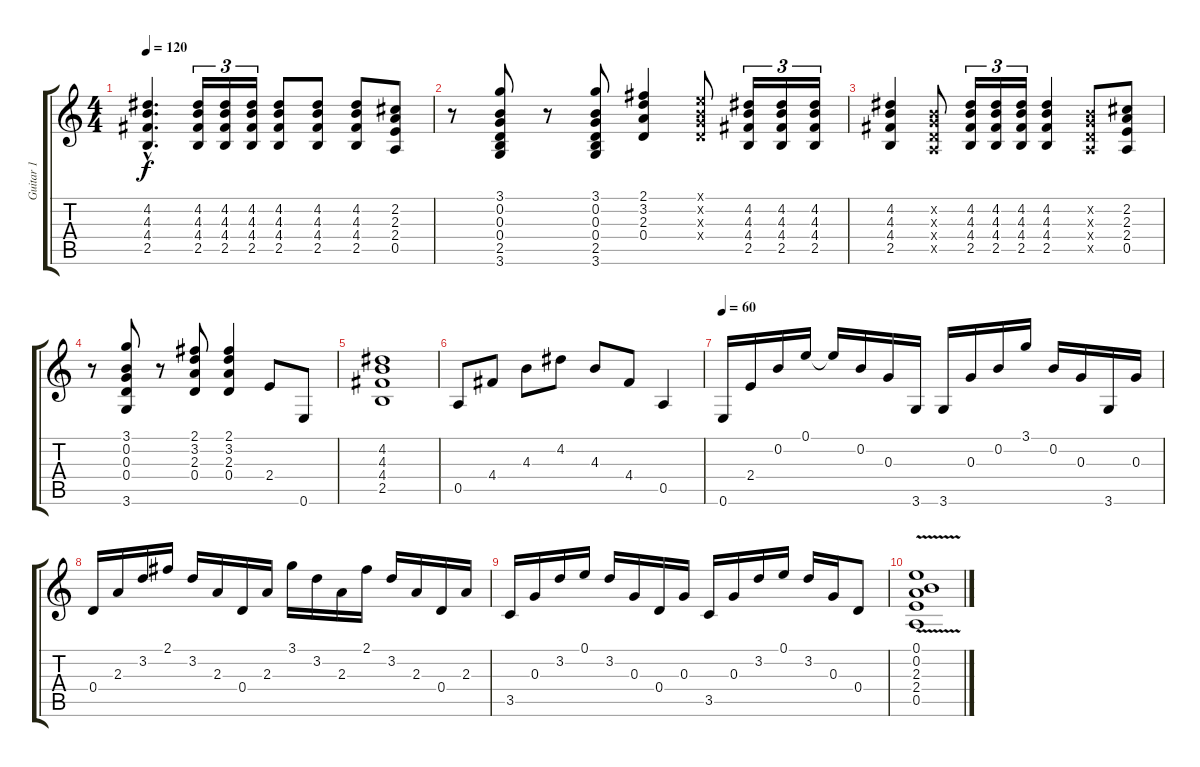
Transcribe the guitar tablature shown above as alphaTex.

\track ("Guitar 1" "Guitar 1") {instrument acousticguitarnylon}
\staff {score tabs}
\tuning (E4 B3 G3 D3 A2 E2) {hide}
\ts (4 4)
\tempo 120
\clef g2
\ks c
(4.2{hac} 4.3{hac} 4.4{hac} 2.5{hac}).4{d dy f} (4.2 4.3 4.4 2.5).16{tu (3 2)} (4.2 4.3 4.4 2.5).16{tu (3 2)} (4.2 4.3 4.4 2.5).16{tu (3 2)} (4.2 4.3 4.4 2.5).8 (4.2 4.3 4.4 2.5).8 (4.2 4.3 4.4 2.5).8 (2.2 2.3 2.4 0.5).8 |
r.8 (3.1 0.2 0.3 0.4 2.5 3.6).8 r.8 (3.1 0.2 0.3 0.4 2.5 3.6).8 (2.1 3.2 2.3 0.4).4 (0.1{x} 0.2{x} 0.3{x} 0.4{x}).8 (4.2 4.3 4.4 2.5).16{tu (3 2)} (4.2 4.3 4.4 2.5).16{tu (3 2)} (4.2 4.3 4.4 2.5).16{tu (3 2)} |
(4.2 4.3 4.4 2.5).4 (0.2{x} 0.3{x} 0.4{x} 0.5{x}).8 (4.2 4.3 4.4 2.5).16{tu (3 2)} (4.2 4.3 4.4 2.5).16{tu (3 2)} (4.2 4.3 4.4 2.5).16{tu (3 2)} (4.2 4.3 4.4 2.5).4 (0.2{x} 0.3{x} 0.4{x} 0.5{x}).8 (2.2 2.3 2.4 0.5).8 |
r.8 (3.1 0.2 0.3 0.4 3.6).8 r.8 (2.1 3.2 2.3 0.4).8 (2.1 3.2 2.3 0.4).4 2.4.8 0.6.8 |
(4.2 4.3 4.4 2.5).1 |
0.5.8 4.4.8 4.3.8 4.2.8 4.3.8 4.4.8 0.5.4 |
\tempo 60
0.6.16 2.4.16 0.2.16 0.1.16 0.1{t}.16 0.2.16 0.3.16 3.6.16 3.6.16 0.3.16 0.2.16 3.1.16 0.2.16 0.3.16 3.6.16 0.3.16 |
0.4.16 2.3.16 3.2.16 2.1.16 3.2.16 2.3.16 0.4.16 2.3.16 3.1.16 3.2.16 2.3.16 2.1.16 3.2.16 2.3.16 0.4.16 2.3.16 |
3.5.16 0.3.16 3.2.16 0.1.16 3.2.16 0.3.16 0.4.16 0.3.16 3.5.16 0.3.16 3.2.16 0.1.16 3.2.16 0.3.16 0.4.8 |
(0.1{v} 0.2{v} 2.3{v} 2.4{v} 0.5{v}).1
